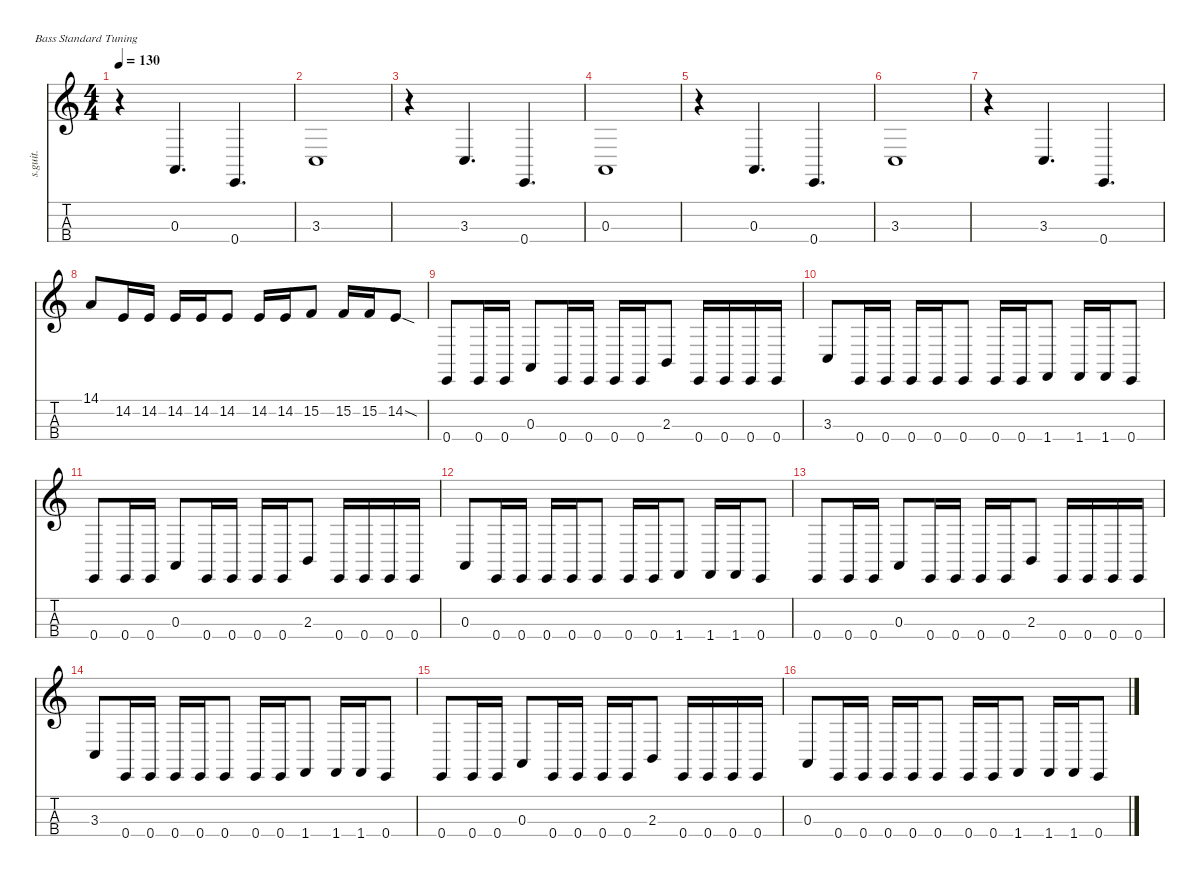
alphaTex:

\defaultSystemsLayout 4
\hideDynamics
\bracketExtendMode nobrackets
\otherSystemsTrackNameOrientation horizontal
\track ("Cliff Burton (Bass)" "s.guit.") {instrument acousticguitarsteel}
\staff {score tabs}
\tuning (G2 D2 A1 E1)
\ts (4 4)
\tempo 130
\clef g2
\ks c
r.4{dy f beam Down} 0.3.4{d beam Up} 0.4.4{d beam Up} |
3.3.1{beam Up} |
r.4{beam Down} 3.3.4{d beam Up} 0.4.4{d beam Up} |
0.3.1{beam Up} |
r.4{beam Down} 0.3.4{d beam Up} 0.4.4{d beam Up} |
3.3.1{beam Up} |
r.4{beam Down} 3.3.4{d beam Up} 0.4.4{d beam Up} |
14.1.8{instrument overdrivenguitar beam Up} 14.2.16{beam Up} 14.2.16{beam Up} 14.2.16{beam Up} 14.2.16{beam Up} 14.2.8{beam Up} 14.2.16{beam Up} 14.2.16{beam Up} 15.2.8{beam Up} 15.2.16{beam Up} 15.2.16{beam Up} 14.2{sod}.8{beam Up} |
0.4.8{instrument electricbassfinger beam Up} 0.4.16{beam Up} 0.4.16{beam Up} 0.3.8{beam Up} 0.4.16{beam Up} 0.4.16{beam Up} 0.4.16{beam Up} 0.4.16{beam Up} 2.3.8{beam Up} 0.4.16{beam Up} 0.4.16{beam Up} 0.4.16{beam Up} 0.4.16{beam Up} |
3.3.8{beam Up} 0.4.16{beam Up} 0.4.16{beam Up} 0.4.16{beam Up} 0.4.16{beam Up} 0.4.8{beam Up} 0.4.16{beam Up} 0.4.16{beam Up} 1.4.8{beam Up} 1.4.16{beam Up} 1.4.16{beam Up} 0.4.8{beam Up} |
0.4.8{beam Up} 0.4.16{beam Up} 0.4.16{beam Up} 0.3.8{beam Up} 0.4.16{beam Up} 0.4.16{beam Up} 0.4.16{beam Up} 0.4.16{beam Up} 2.3.8{beam Up} 0.4.16{beam Up} 0.4.16{beam Up} 0.4.16{beam Up} 0.4.16{beam Up} |
0.3.8{beam Up} 0.4.16{beam Up} 0.4.16{beam Up} 0.4.16{beam Up} 0.4.16{beam Up} 0.4.8{beam Up} 0.4.16{beam Up} 0.4.16{beam Up} 1.4.8{beam Up} 1.4.16{beam Up} 1.4.16{beam Up} 0.4.8{beam Up} |
0.4.8{beam Up} 0.4.16{beam Up} 0.4.16{beam Up} 0.3.8{beam Up} 0.4.16{beam Up} 0.4.16{beam Up} 0.4.16{beam Up} 0.4.16{beam Up} 2.3.8{beam Up} 0.4.16{beam Up} 0.4.16{beam Up} 0.4.16{beam Up} 0.4.16{beam Up} |
3.3.8{beam Up} 0.4.16{beam Up} 0.4.16{beam Up} 0.4.16{beam Up} 0.4.16{beam Up} 0.4.8{beam Up} 0.4.16{beam Up} 0.4.16{beam Up} 1.4.8{beam Up} 1.4.16{beam Up} 1.4.16{beam Up} 0.4.8{beam Up} |
0.4.8{beam Up} 0.4.16{beam Up} 0.4.16{beam Up} 0.3.8{beam Up} 0.4.16{beam Up} 0.4.16{beam Up} 0.4.16{beam Up} 0.4.16{beam Up} 2.3.8{beam Up} 0.4.16{beam Up} 0.4.16{beam Up} 0.4.16{beam Up} 0.4.16{beam Up} |
0.3.8{beam Up} 0.4.16{beam Up} 0.4.16{beam Up} 0.4.16{beam Up} 0.4.16{beam Up} 0.4.8{beam Up} 0.4.16{beam Up} 0.4.16{beam Up} 1.4.8{beam Up} 1.4.16{beam Up} 1.4.16{beam Up} 0.4.8{beam Up}
